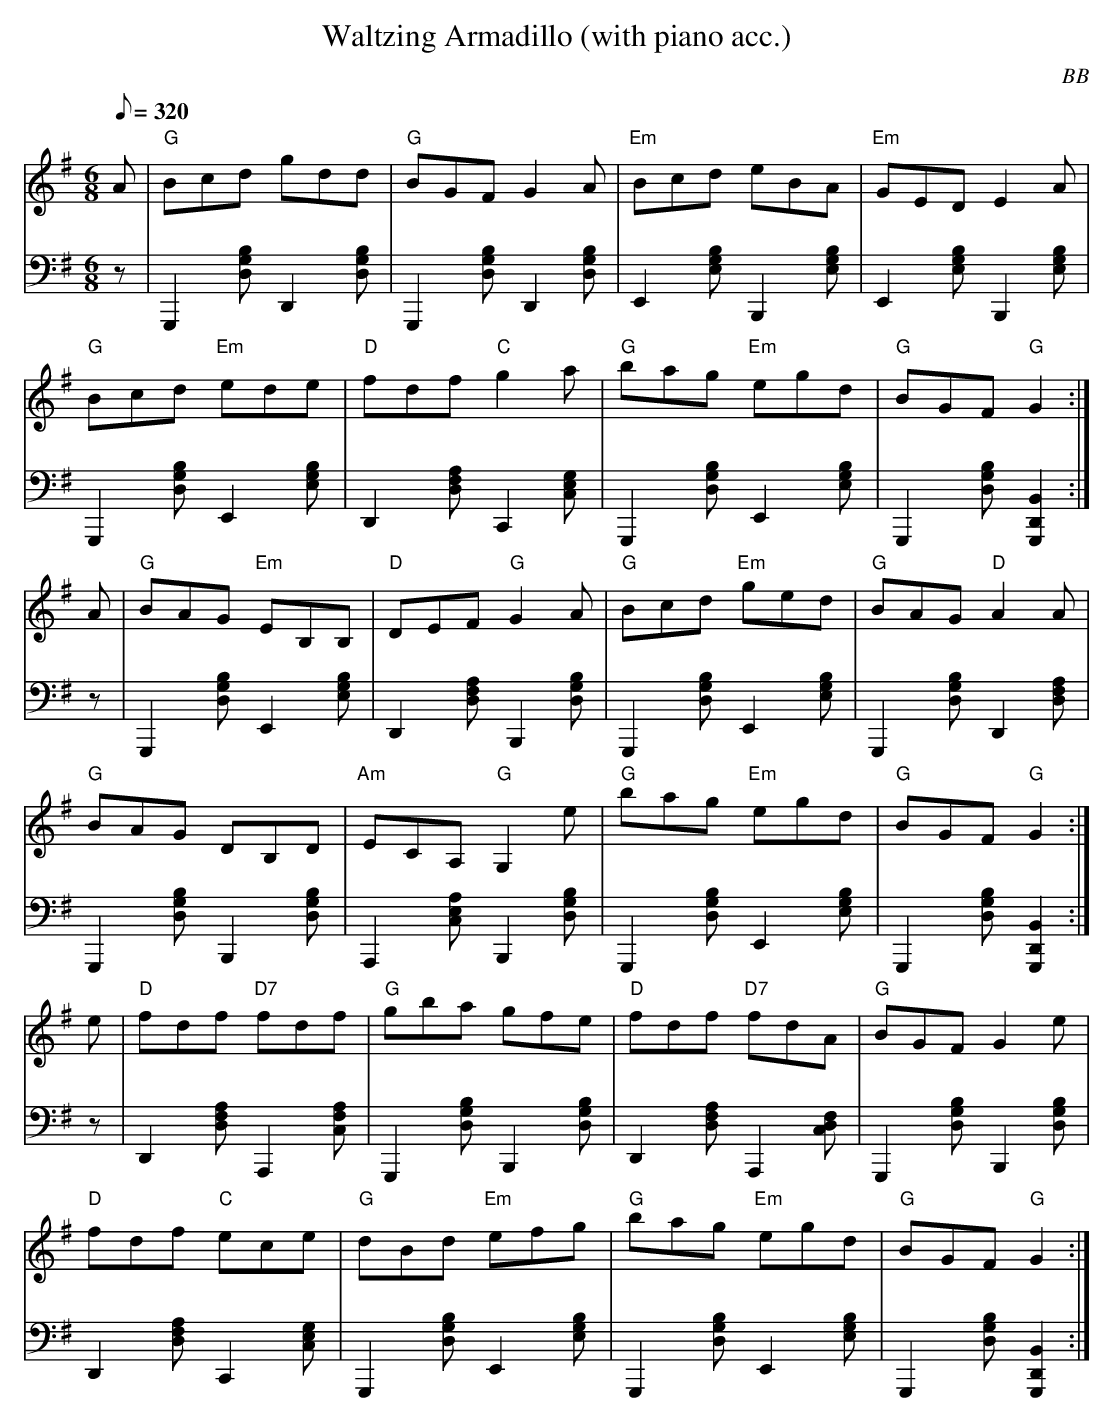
X:1
T: Waltzing Armadillo (with piano acc.)
C: BB
Q: 1/8=320
M: 6/8
L: 1/8
V: 1 program 1 105 %banjo
V: 2 volume=70 clef=bass m=D program 1 01
K: G
[V:1] A | "G"Bcd gdd | "G"BGF G2 A | "Em"Bcd eBA | "Em"GED E2 A |
[V:2] z|G,,2[GBD]D,2[GBD]|G,,2[GBD]D,2[GBD]|E,2[EBG]B,,2[EBG]|E,2[EBG]B,,2[EBG]|
[V:1] "G"Bcd "Em"ede | "D"fdf "C"g2 a | "G"bag "Em"egd | "G"BGF "G"G2 :|
[V:2] G,,2[GDB]E,2[EBG]|D,2[AFD]C,2[CGE]|G,,2[GBD]E,2[EBG]|G,,2[GDB][G,,2D,2B,2]:|
[V:1] A|"G"BAG "Em"EB,B,|"D"DEF "G"G2 A | "G"Bcd "Em"ged | "G"BAG "D"A2 A |
[V:2] z|G,,2[GDB]E,2[EBG]|D,2[AFD]B,,2[GDB]|G,,2[GDB]E,2[EBG]|G,,2[GDB]D,2[AFD]|
[V:1] "G"BAG DB,D | "Am"ECA, "G"G,2 e | "G"bag "Em"egd | "G"BGF "G"G2 :|
[V:2] G,,2[GDB]B,,2[BGD]|A,,2[AEC]B,,2[GDB]|G,,2[GDB]E,2[EBG]|G,,2[GDB][G,,2D,2B,2]:|
[V:1] e |"D"fdf "D7"fdf | "G"gba gfe | "D"fdf "D7"fdA | "G"BGF G2 e |
[V:2] z |D,2[AFD]A,,2[AFC]|G,,2[GDB]B,,2[GDB]|D,2[AFD]A,,2[DFC]|G,,2[GDB]B,,2[GBD]|
[V:1] "D"fdf "C"ece | "G"dBd "Em"efg | "G"bag "Em"egd |"G"BGF "G"G2 :|
[V:2] D,2[AFD]C,2[CGE]|G,,2[GDB]E,2[EBG]|G,,2[GDB]E,2[EBG]|G,,2[GDB][G,,2D,2B,2]:|
